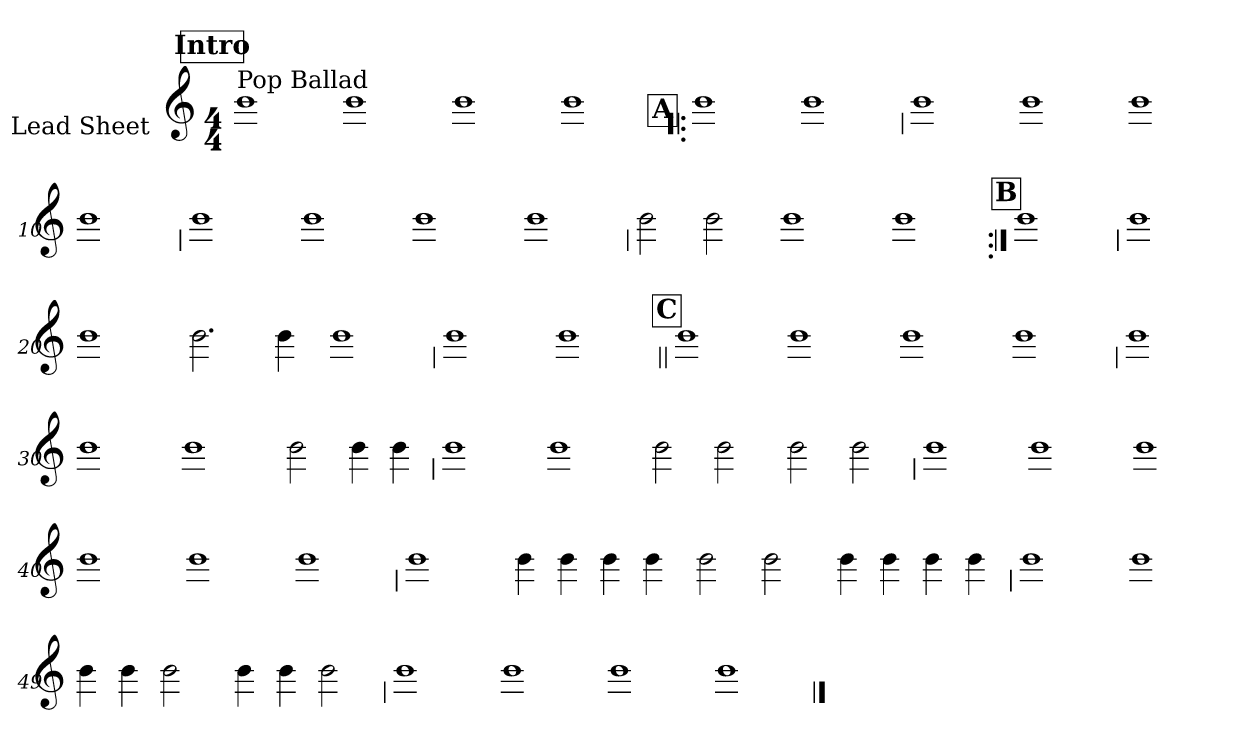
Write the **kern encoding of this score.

**kern
*part1
*staff1
*I"Lead Sheet
*stria0
*clefG2
*k[]
*a:
*M4/4
*MM65
!!LO:REH:place=s1:a:t=Intro
=1||
!LO:TX:a:t=Pop Ballad
1b
=2-
1b
=3-
1b
=4-
1b
!!LO:REH:place=s1:a:t=A
=5!|:
1b
=6-
1b
!!LO:LB:g=z
=7
1b
=8-
1b
=9-
1b
=10-
1b
!!LO:LB:g=z
=11
1b
=12-
1b
=13-
1b
=14-
1b
!!LO:LB:g=z
=15
2b
2b
=16-
1b
=17-
1b
!!LO:REH:place=s1:a:t=B
=18:|!
1b
!!LO:LB:g=z
=19
1b
=20-
1b
=21-
2.b
4b
=22-
1b
!!LO:LB:g=z
=23
1b
=24-
1b
!!LO:REH:place=s1:a:t=C
=25||
1b
=26-
1b
=27-
1b
=28-
1b
!!LO:LB:g=z
=29
1b
=30-
1b
=31-
1b
=32-
2b
4b
4b
!!LO:LB:g=z
=33
1b
=34-
1b
=35-
2b
2b
=36-
2b
2b
!!LO:LB:g=z
=37
1b
=38-
1b
=39-
1b
=40-
1b
=41-
1b
=42-
1b
!!LO:LB:g=z
=43
1b
=44-
4b
4b
4b
4b
=45-
2b
2b
=46-
4b
4b
4b
4b
!!LO:LB:g=z
=47
1b
=48-
1b
=49-
4b
4b
2b
=50-
4b
4b
2b
!!LO:LB:g=z
=51
1b
=52-
1b
=53-
1b
=54-
1b
==
*-
